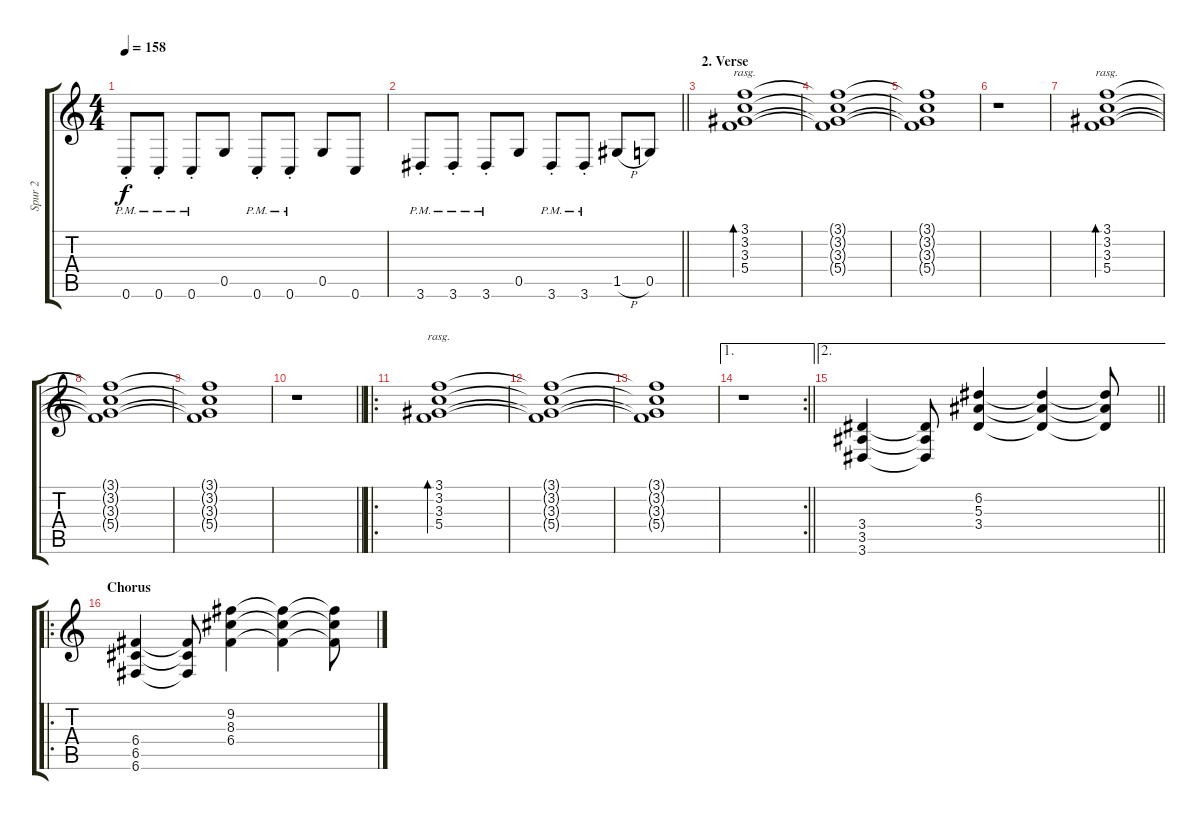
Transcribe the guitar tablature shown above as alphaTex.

\track ("Spur 2" "Spur 2") {instrument electricguitarclean}
\staff {score tabs}
\tuning (D4 A3 F3 C3 G2 C2) {hide}
\ts (4 4)
\tempo 158
\clef g2
\ks c
0.6{pm st}.8{dy f} 0.6{pm st}.8 0.6{pm st}.8 0.5.8 0.6{pm st}.8 0.6{pm st}.8 0.5.8 0.6.8 |
\barLineRight lightlight
3.6{pm st}.8 3.6{pm st}.8 3.6{pm st}.8 0.5.8 3.6{pm st}.8 3.6{pm st}.8 1.5{h}.8 0.5.8 |
\section ("" "2. Verse")
(3.1 3.2 3.3 5.4).1{bd 240 rasg ii instrument electricguitarclean} |
(3.1{t} 3.2{t} 3.3{t} 5.4{t}).1 |
(3.1{t} 3.2{t} 3.3{t} 5.4{t}).1 |
r.1 |
(3.1 3.2 3.3 5.4).1{bd 240 rasg ii} |
(3.1{t} 3.2{t} 3.3{t} 5.4{t}).1 |
(3.1{t} 3.2{t} 3.3{t} 5.4{t}).1 |
\barLineRight lightlight
r.1 |
\ro
(3.1 3.2 3.3 5.4).1{bd 240 rasg ii} |
(3.1{t} 3.2{t} 3.3{t} 5.4{t}).1 |
(3.1{t} 3.2{t} 3.3{t} 5.4{t}).1 |
\ae 1
\rc 2
\barLineRight lightlight
r.1 |
\ae 2
\barLineRight lightlight
(3.4 3.5 3.6).4{instrument overdrivenguitar} (3.4{t} 3.5{t} 3.6{t}).8 (6.2 5.3 3.4).4 (6.2{t} 5.3{t} 3.4{t}).4 (6.2{t} 5.3{t} 3.4{t}).8 |
\ro
\section ("" "Chorus")
(6.4 6.5 6.6).4 (6.4{t} 6.5{t} 6.6{t}).8 (9.2 8.3 6.4).4 (9.2{t} 8.3{t} 6.4{t}).4 (9.2{t} 8.3{t} 6.4{t}).8
